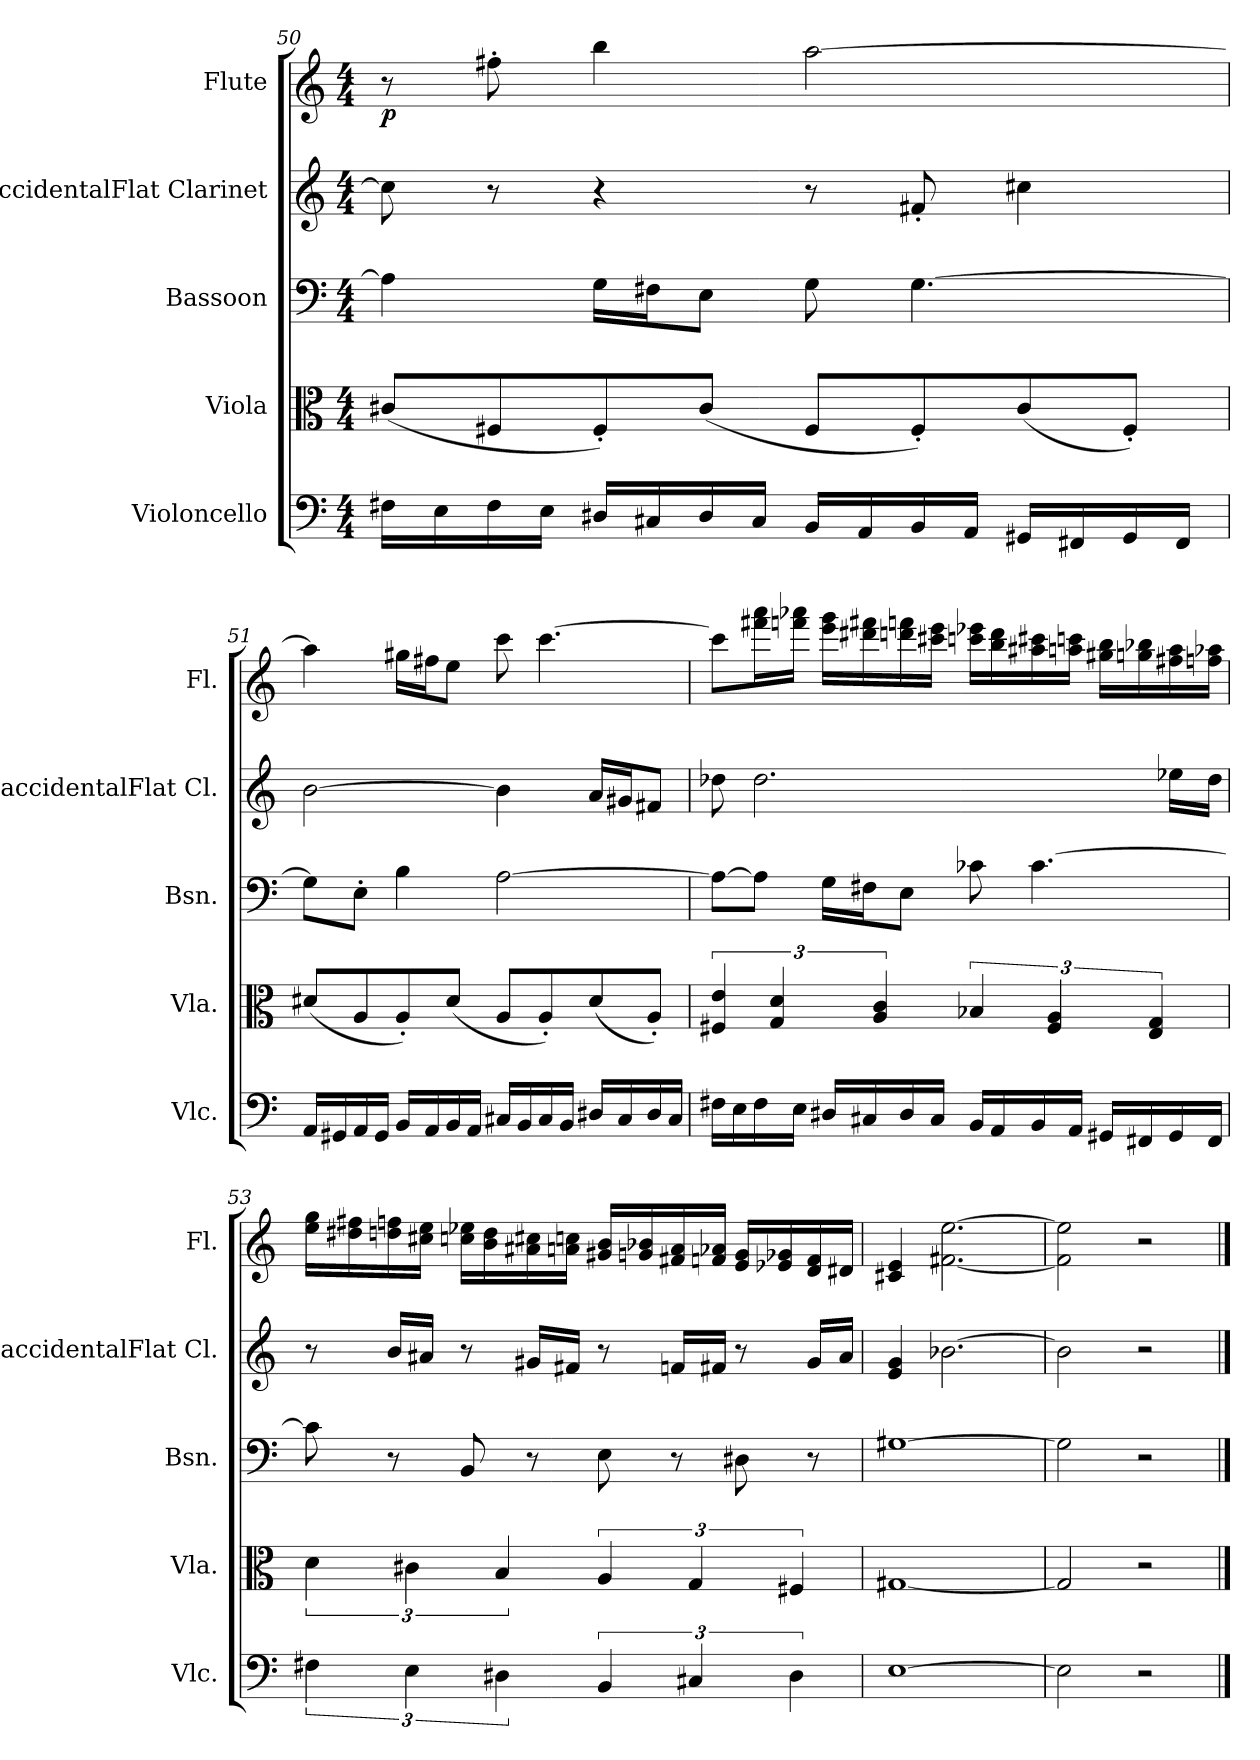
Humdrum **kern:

**kern	**kern	**kern	**kern	**kern	**dynam
*part5	*part4	*part3	*part2	*part1	*part1
*staff5	*staff4	*staff3	*staff2	*staff1	*staff1
*I"Violoncello	*I"Viola	*I"Bassoon	*I"BaccidentalFlat Clarinet	*I"Flute	*
*I'Vlc.	*I'Vla.	*I'Bsn.	*I'BaccidentalFlat Cl.	*I'Fl.	*
*clefF4	*clefC3	*clefF4	*clefG2	*clefG2	*
*	*	*	*ITrd1c2	*	*
*k[]	*k[]	*k[]	*k[b-e-]	*k[]	*
*M4/4	*M4/4	*M4/4	*M4/4	*M4/4	*
=50	=50	=50	=50	=50	=50
!	!	!	!	!	!LO:DY:b
16F#X\LL	(8c#X/L	4A\]	8b\]	8r	p
16E\	.	.	.	.	.
16F#\	8F#X/	.	8r	8ff#X'\	.
16E\JJ	.	.	.	.	.
16D#X/LL	8F#'/)	16G\LL	4r	4bb\	.
16C#X/	.	16F#X\J	.	.	.
16D#/	(8c#/J	8E\J	.	.	.
16C#/JJ	.	.	.	.	.
16BB/LL	8F#/L	8G\	8r	[2aa\	.
16AA/	.	.	.	.	.
16BB/	8F#'/)	[4.G\	8en'/	.	.
16AA/JJ	.	.	.	.	.
16GG#X/LL	(8c#/	.	4bn\	.	.
16FF#X/	.	.	.	.	.
16GG#/	8F#'/J)	.	.	.	.
16FF#/JJ	.	.	.	.	.
!!LO:LB:g=z
=51	=51	=51	=51	=51	=51
16AA/LL	(8d#X/L	8G\L]	[2a\	4aa\]	.
16GG#X/	.	.	.	.	.
16AA/	8A/	8E'\J	.	.	.
16GG#/JJ	.	.	.	.	.
16BB/LL	8A'/)	4B\	.	16gg#X\LL	.
16AA/	.	.	.	16ff#X\J	.
16BB/	(8d#/J	.	.	8ee\J	.
16AA/JJ	.	.	.	.	.
16C#X/LL	8A/L	[2A\	4a\]	8ccc\	.
16BB/	.	.	.	.	.
16C#/	8A'/)	.	.	[4.ccc\	.
16BB/JJ	.	.	.	.	.
16D#X/LL	(8d#/	.	16g/LL	.	.
16C#/	.	.	16f#X/J	.	.
16D#/	8A'/J)	.	8en/J	.	.
16C#/JJ	.	.	.	.	.
!!LO:PB:g=z
=52	=52	=52	=52	=52	=52
16F#X\LL	6F#X/ 6e/	8A\L_	8cc-X\	8ccc\L]	.
16E\	.	.	.	.	.
16F#\	.	8A\J]	2.cc-\	16fff#X\ 16aaa\L	.
.	6G/ 6d/	.	.	.	.
16E\JJ	.	.	.	16fffn\ 16aaa-X\JJ	.
16D#X/LL	.	16G\LL	.	16eee\ 16ggg\LL	.
16C#X/	.	16F#X\J	.	16ddd#X\ 16fff#X\	.
.	6A/ 6c/	.	.	.	.
16D#/	.	8E\J	.	16dddn\ 16fffn\	.
16C#/JJ	.	.	.	16ccc#X\ 16eee\JJ	.
16BB/LL	6B-X/	8c-X\	.	16cccn\ 16eee-X\LL	.
16AA/	.	.	.	16bb\ 16ddd\	.
16BB/	.	[4.c-\	.	16aa#X\ 16ccc#X\	.
.	6F#/ 6A/	.	.	.	.
16AA/JJ	.	.	.	16aan\ 16cccn\JJ	.
16GG#X/LL	.	.	.	16gg#X\ 16bb\LL	.
16FF#X/	.	.	.	16ggn\ 16bb-X\	.
.	6E/ 6G/	.	.	.	.
16GG#/	.	.	16dd-X\LL	16ff#X\ 16aa\	.
16FF#/JJ	.	.	16cc-\JJ	16ffn\ 16aa-X\JJ	.
!!LO:LB:g=z
=53	=53	=53	=53	=53	=53
6F#X\	6d\	8c-\]	8r	16ee\ 16gg\LL	.
.	.	.	.	16dd#X\ 16ff#X\	.
.	.	8r	16a/LL	16ddn\ 16ffn\	.
6E\	6c#X\	.	.	.	.
.	.	.	16g#X/JJ	16cc#X\ 16ee\JJ	.
.	.	8BB/	8r	16ccn\ 16ee-X\LL	.
.	.	.	.	16b\ 16dd\	.
6D#X\	6B/	.	.	.	.
.	.	8r	16f#X/LL	16a#X\ 16cc#X\	.
.	.	.	16en/JJ	16an\ 16ccn\JJ	.
6BB/	6A/	8E\	8r	16g#X/ 16b/LL	.
.	.	.	.	16gn/ 16b-X/	.
.	.	8r	16e-X/LL	16f#X/ 16a/	.
6C#X/	6G/	.	.	.	.
.	.	.	16en/JJ	16fn/ 16a-X/JJ	.
.	.	8D#X\	8r	16e/ 16g/LL	.
.	.	.	.	16e-X/ 16g-X/	.
6D#\	6F#X/	.	.	.	.
.	.	8r	16f#/LL	16d/ 16f/	.
.	.	.	16g#/JJ	16d#X/JJ	.
=54	=54	=54	=54	=54	=54
[1E	[1G#X	[1G#X	4d/ 4f/	4c#X/ 4e/	.
.	.	.	[2.a-X\	[2.f#X\ [2.ee\	.
=55	=55	=55	=55	=55	=55
2E\]	2G#/]	2G#\]	2a-\]	2f#\] 2ee\]	.
2r	2r	2r	2r	2r	.
==	==	==	==	==	==
*-	*-	*-	*-	*-	*-
